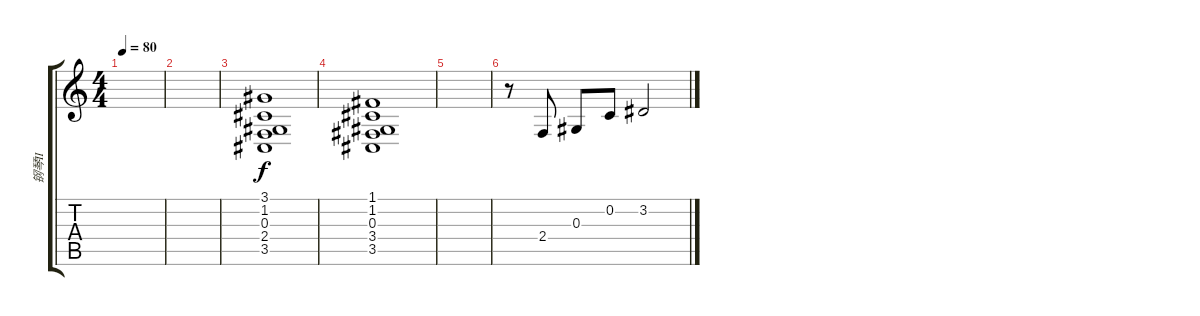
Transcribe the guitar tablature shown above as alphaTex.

\track ("钢琴II" "钢琴II") {instrument acousticgrandpiano}
\staff {score tabs}
\tuning (F4 C4 Ab3 Eb3 Bb2 F2) {hide}
\ts (4 4)
\tempo 80
\clef g2
\ks c
|
|
(3.1 1.2 0.3 2.4 3.5).1{volume 11 balance 9 instrument acousticgrandpiano} |
(1.1 1.2 0.3 3.4 3.5).1 |
|
r.8{volume 12} 2.4.8 0.3.8 0.2.8 3.2.2
